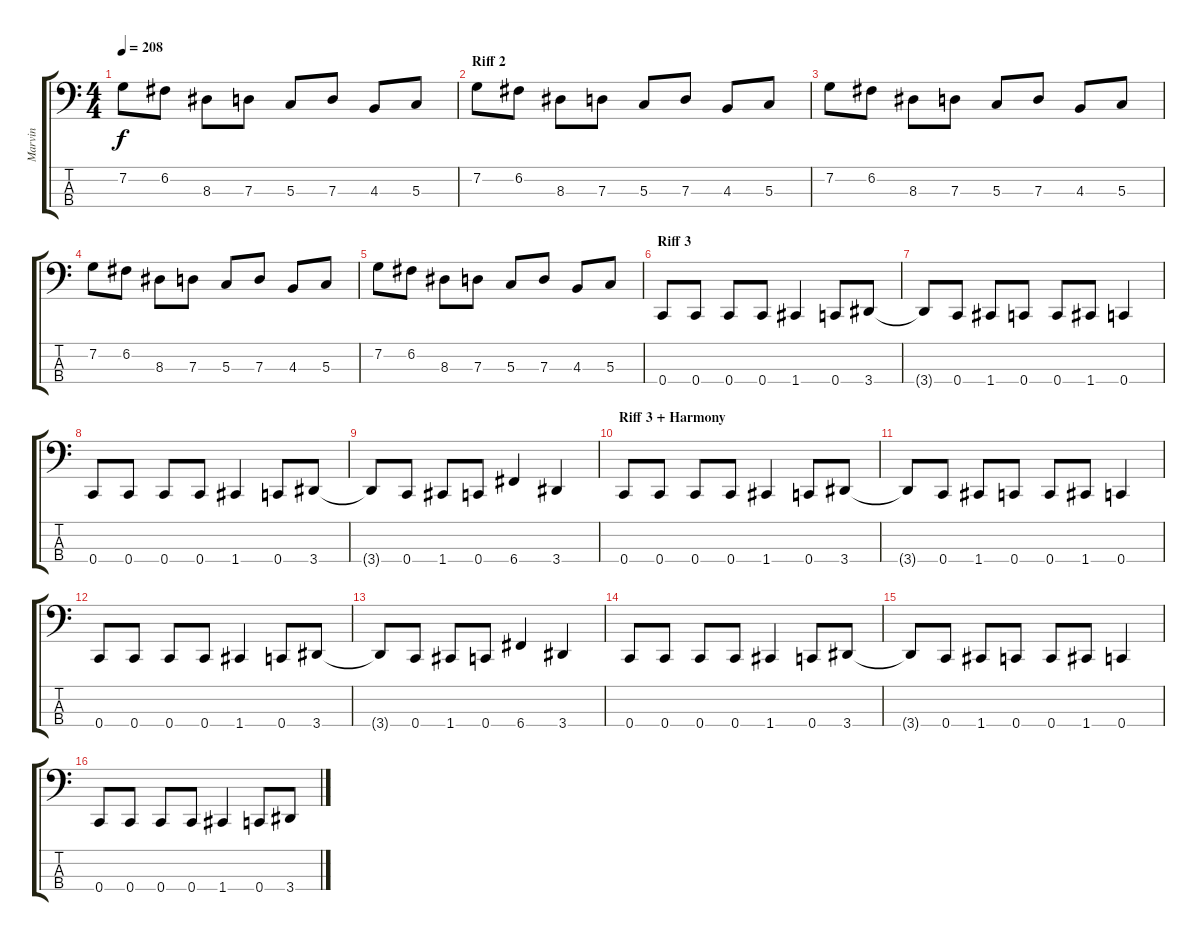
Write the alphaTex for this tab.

\track ("Marvin" "Marvin") {instrument acousticguitarnylon}
\staff {score tabs}
\tuning (F2 C2 G1 C1) {hide}
\ts (4 4)
\tempo 208
\clef f4
\ks c
7.2.8{dy f} 6.2.8 8.3.8 7.3.8 5.3.8 7.3.8 4.3.8 5.3.8 |
\section ("" "Riff 2")
7.2.8 6.2.8 8.3.8 7.3.8 5.3.8 7.3.8 4.3.8 5.3.8 |
7.2.8 6.2.8 8.3.8 7.3.8 5.3.8 7.3.8 4.3.8 5.3.8 |
7.2.8 6.2.8 8.3.8 7.3.8 5.3.8 7.3.8 4.3.8 5.3.8 |
7.2.8 6.2.8 8.3.8 7.3.8 5.3.8 7.3.8 4.3.8 5.3.8 |
\section ("" "Riff 3")
0.4.8 0.4.8 0.4.8 0.4.8 1.4.4 0.4.8 3.4.8 |
3.4{t}.8 0.4.8 1.4.8 0.4.8 0.4.8 1.4.8 0.4.4 |
0.4.8 0.4.8 0.4.8 0.4.8 1.4.4 0.4.8 3.4.8 |
3.4{t}.8 0.4.8 1.4.8 0.4.8 6.4.4 3.4.4 |
\section ("" "Riff 3 + Harmony")
0.4.8 0.4.8 0.4.8 0.4.8 1.4.4 0.4.8 3.4.8 |
3.4{t}.8 0.4.8 1.4.8 0.4.8 0.4.8 1.4.8 0.4.4 |
0.4.8 0.4.8 0.4.8 0.4.8 1.4.4 0.4.8 3.4.8 |
3.4{t}.8 0.4.8 1.4.8 0.4.8 6.4.4 3.4.4 |
0.4.8 0.4.8 0.4.8 0.4.8 1.4.4 0.4.8 3.4.8 |
3.4{t}.8 0.4.8 1.4.8 0.4.8 0.4.8 1.4.8 0.4.4 |
0.4.8 0.4.8 0.4.8 0.4.8 1.4.4 0.4.8 3.4.8
